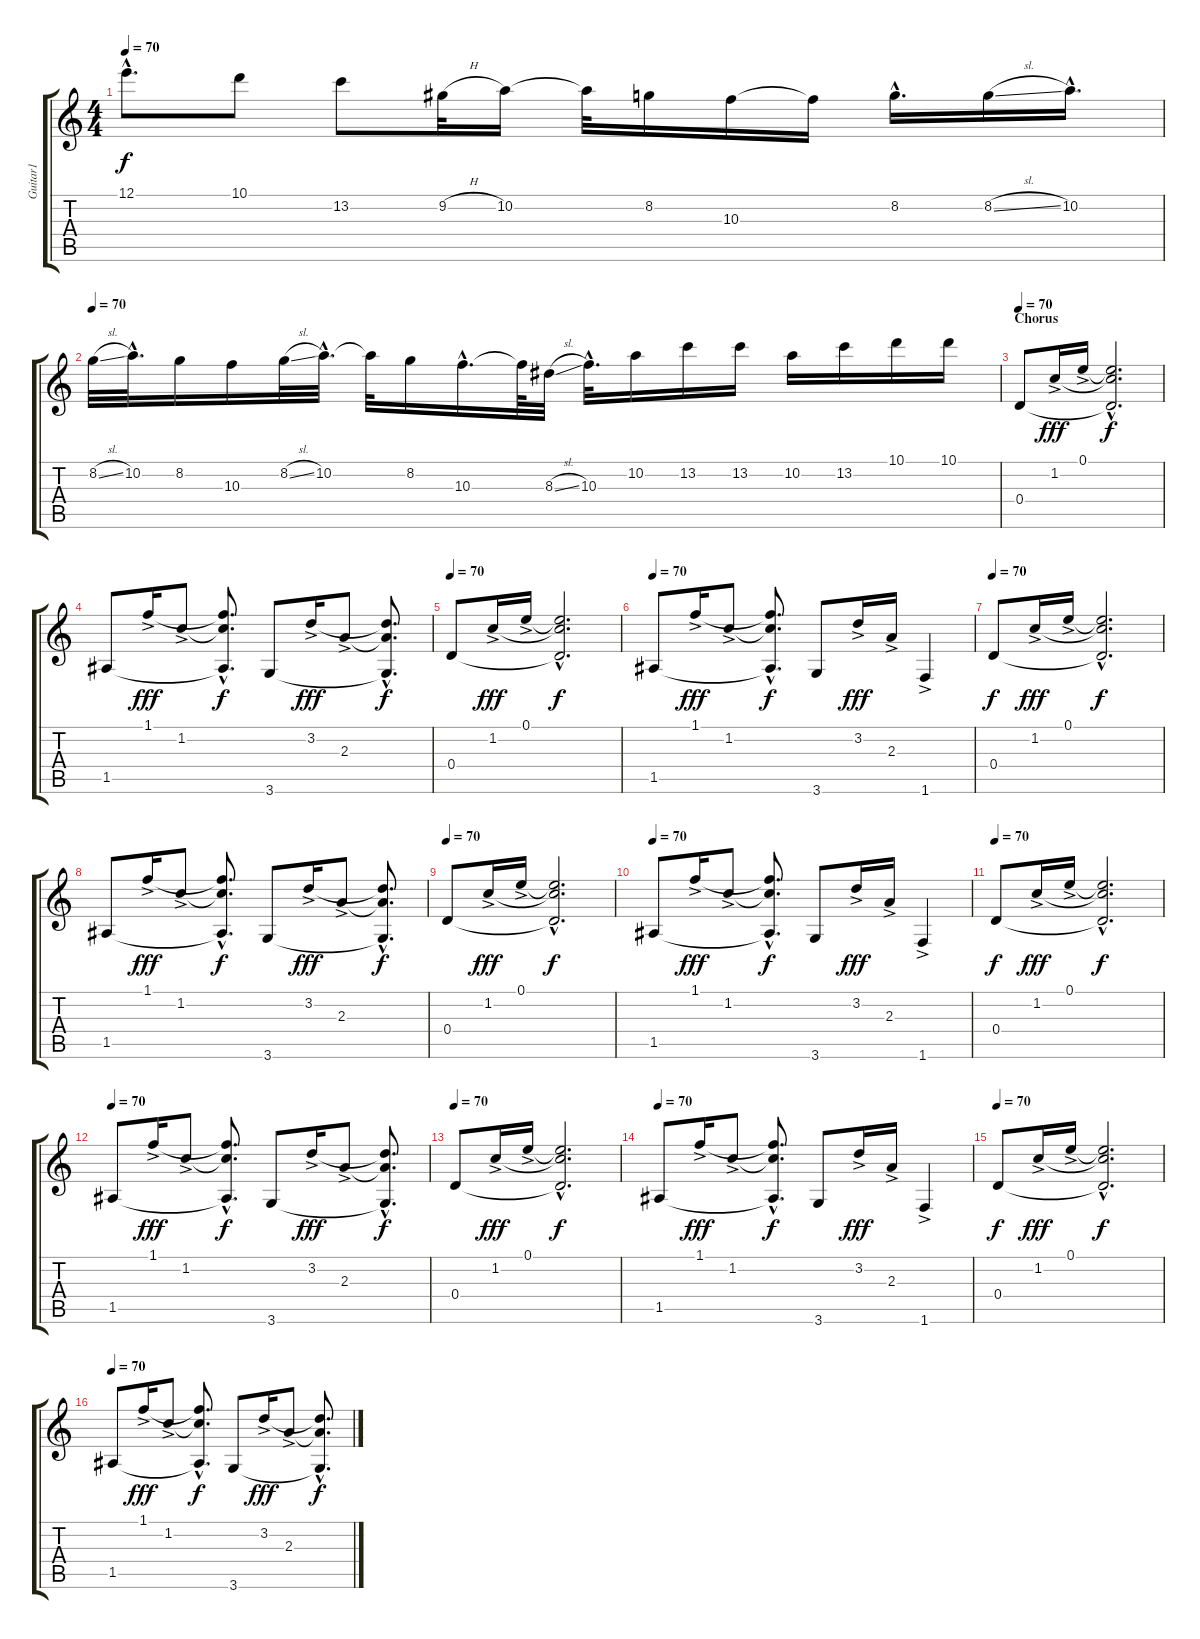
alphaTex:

\track ("Guitar1" "Guitar1") {instrument acousticguitarsteel}
\staff {score tabs}
\tuning (E4 B3 G3 D3 A2 E2) {hide}
\ts (4 4)
\tempo 70
\clef g2
\ks c
12.1{hac}.8{d dy f} 10.1.8 13.2.8 9.2{h}.32 10.2.16 10.2{t}.32 8.2.16 10.3.16 10.3{t}.16 8.2{hac}.16{d} 8.2{sl}.16 10.2{hac}.16{d} |
\tempo 70
8.2{sl}.32 10.2{hac}.32{d} 8.2.16 10.3.16 8.2{sl}.32 10.2{hac}.32{d} 10.2{t}.32 8.2.16 10.3{hac}.16{d} 10.3{t}.64 8.3{sl}.32 10.3{hac}.32{d} 10.2.16 13.2.16 13.2.16 10.2.16 13.2.16 10.1.16 10.1.16 |
\section ("" "Chorus")
\tempo 70
0.4.8{volume 10 instrument overdrivenguitar} 1.2{ac}.16{dy fff} 0.1{ac}.16 (0.1{hac t} 1.2{hac t} 0.4{hac t}).2{d dy f} |
1.5.8 1.1{ac}.16{dy fff} 1.2{ac}.8 (1.1{hac t} 1.2{hac t} 1.5{hac t}).8{d dy f} 3.6.8 3.2{ac}.16{dy fff} 2.3{ac}.8 (3.2{hac t} 2.3{hac t} 3.6{hac t}).8{d dy f} |
\tempo 70
0.4.8 1.2{ac}.16{dy fff} 0.1{ac}.16 (0.1{hac t} 1.2{hac t} 0.4{hac t}).2{d dy f} |
\tempo 70
1.5.8{volume 10 instrument overdrivenguitar} 1.1{ac}.16{dy fff} 1.2{ac}.8 (1.1{hac t} 1.2{hac t} 1.5{hac t}).8{d dy f} 3.6.8 3.2{ac}.16{dy fff} 2.3{ac}.16 1.6{ac}.4 |
\tempo 70
0.4.8{dy f instrument overdrivenguitar} 1.2{ac}.16{dy fff} 0.1{ac}.16 (0.1{hac t} 1.2{hac t} 0.4{hac t}).2{d dy f} |
1.5.8 1.1{ac}.16{dy fff} 1.2{ac}.8 (1.1{hac t} 1.2{hac t} 1.5{hac t}).8{d dy f} 3.6.8 3.2{ac}.16{dy fff} 2.3{ac}.8 (3.2{hac t} 2.3{hac t} 3.6{hac t}).8{d dy f} |
\tempo 70
0.4.8 1.2{ac}.16{dy fff} 0.1{ac}.16 (0.1{hac t} 1.2{hac t} 0.4{hac t}).2{d dy f} |
\tempo 70
1.5.8 1.1{ac}.16{dy fff} 1.2{ac}.8 (1.1{hac t} 1.2{hac t} 1.5{hac t}).8{d dy f} 3.6.8 3.2{ac}.16{dy fff} 2.3{ac}.16 1.6{ac}.4 |
\tempo 70
0.4.8{dy f volume 10 instrument overdrivenguitar} 1.2{ac}.16{dy fff} 0.1{ac}.16 (0.1{hac t} 1.2{hac t} 0.4{hac t}).2{d dy f} |
\tempo 70
1.5.8 1.1{ac}.16{dy fff} 1.2{ac}.8 (1.1{hac t} 1.2{hac t} 1.5{hac t}).8{d dy f} 3.6.8 3.2{ac}.16{dy fff} 2.3{ac}.8 (3.2{hac t} 2.3{hac t} 3.6{hac t}).8{d dy f} |
\tempo 70
0.4.8 1.2{ac}.16{dy fff} 0.1{ac}.16 (0.1{hac t} 1.2{hac t} 0.4{hac t}).2{d dy f} |
\tempo 70
1.5.8{volume 10 instrument overdrivenguitar} 1.1{ac}.16{dy fff} 1.2{ac}.8 (1.1{hac t} 1.2{hac t} 1.5{hac t}).8{d dy f} 3.6.8 3.2{ac}.16{dy fff} 2.3{ac}.16 1.6{ac}.4 |
\tempo 70
0.4.8{dy f instrument overdrivenguitar} 1.2{ac}.16{dy fff} 0.1{ac}.16 (0.1{hac t} 1.2{hac t} 0.4{hac t}).2{d dy f} |
\tempo 70
1.5.8 1.1{ac}.16{dy fff} 1.2{ac}.8 (1.1{hac t} 1.2{hac t} 1.5{hac t}).8{d dy f} 3.6.8 3.2{ac}.16{dy fff} 2.3{ac}.8 (3.2{hac t} 2.3{hac t} 3.6{hac t}).8{d dy f}
